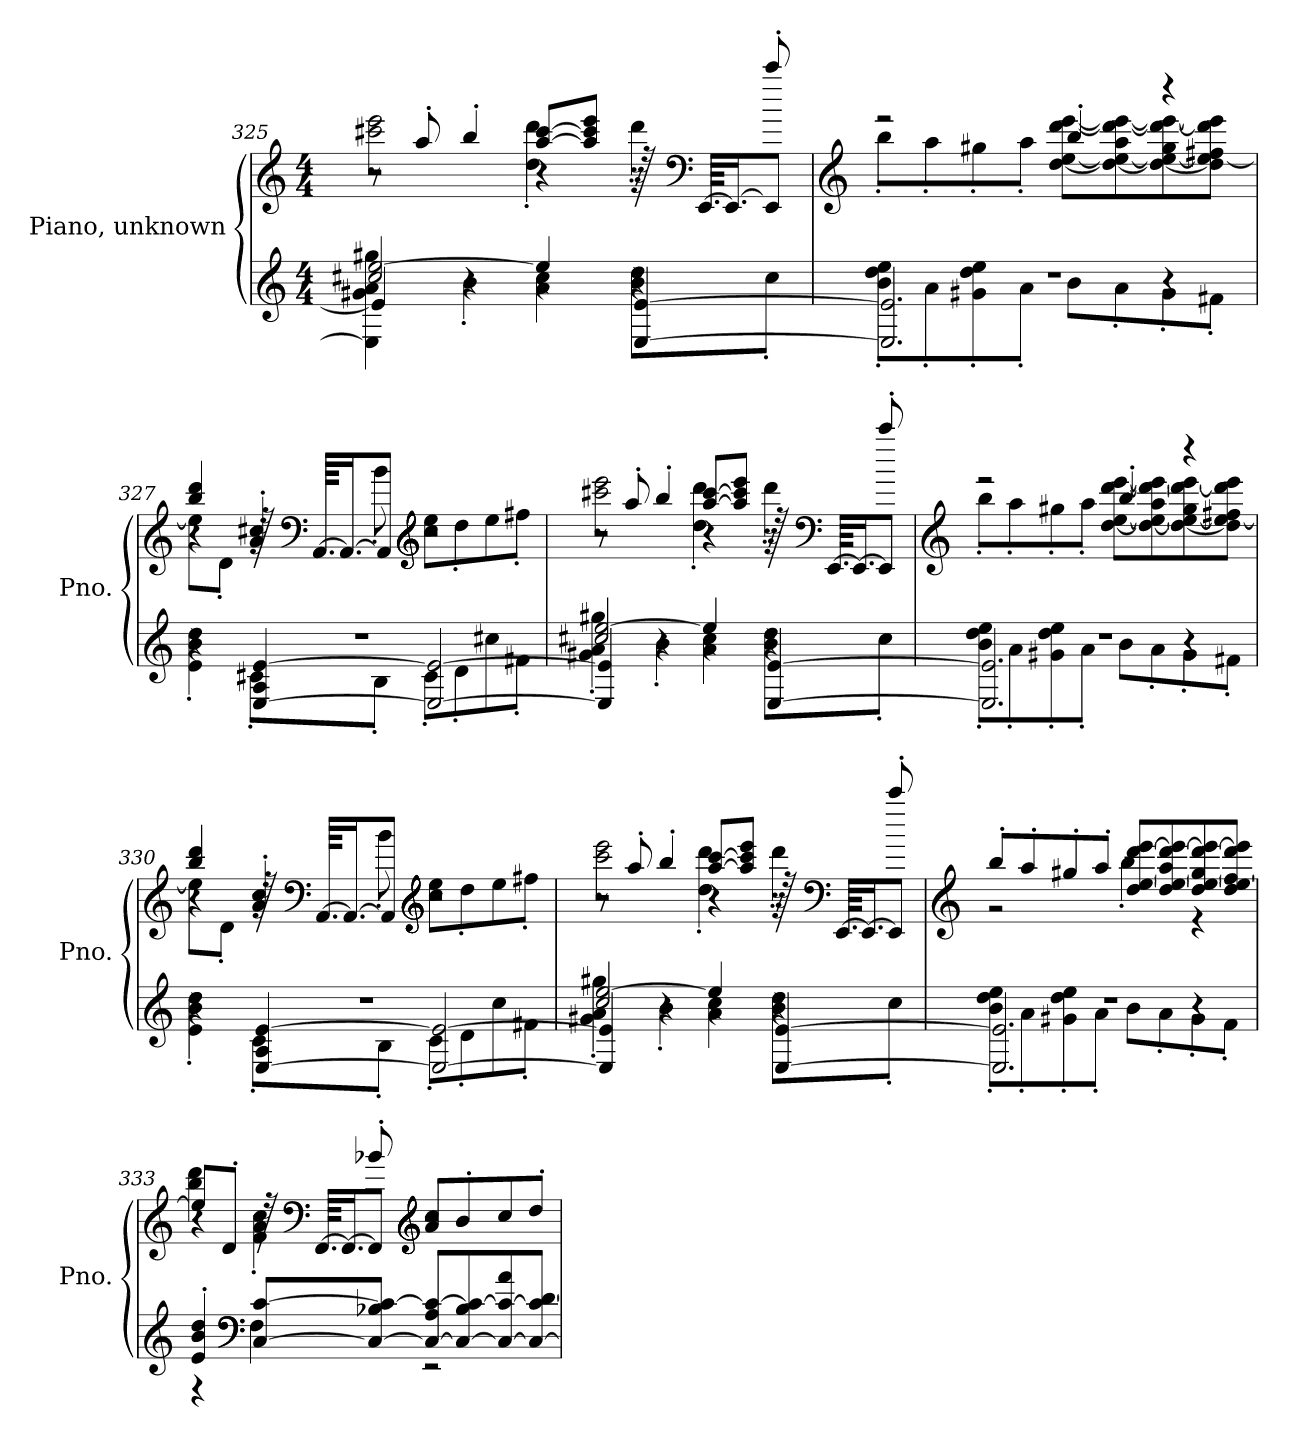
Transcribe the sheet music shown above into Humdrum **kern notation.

**kern	**kern
*part1	*part1
*staff2	*staff1
*I"Piano, unknown	*
*I'Pno.	*
!!LO:LB:g=z
*clefG2	*clefG2
*k[]	*k[]
*M4/4	*M4/4
=325	=325
*^	*^
*	*^	*	*^
2cc#X/ [2ee/	4E\] 4g#X\ 4a\ 4gg#X\	4e/]	8r	2ccc#X\ 2eee\	2r
.	.	.	8aa'/	.	.
.	4b'\	4r	4bb'/	.	.
4ee/]	4a\ 4cc#\	4r	[8aa/ [8ccc#/L	4dd\' 4ddd\'	4r
.	.	.	8aa/] 8ccc#/] 8eee/J	.	.
4r	8b\ 8dd\L	[4E/ [4e/	8r	4ddd'\	128r
*	*	*	*clefF4	*	*
.	.	.	.	.	[64.EE/KKLL
.	.	.	.	.	16.EE/J_
.	8cc#'\J	.	8ccc#'/	.	8EE/J]
*	*	*	*v	*v	*v
=326	=326	=326	=326
*	*	*	*clefG2
*	*	*	*^
1r	8b\' 8dd\' 8ee\'L	2.E/] 2.e/]	2r	8bb'\L
.	8a'\	.	.	8aa'\
.	8g#X\' 8dd\' 8ee\'	.	.	8gg#X'\
.	8a'\J	.	.	8aa'\J
.	8b\L	.	4bb'/	[8dd\ [8ee\ [8ddd\ [8eee\L
.	8a'\	.	.	8dd\_ 8ee\_ 8aa\ 8ddd\_ 8eee\_
.	8g#'\	4r	4r	8dd\_ 8ee\_ 8gg#\ 8ddd\_ 8eee\_
.	8f#X'\J	.	.	8dd\] 8ee\_ 8ff#X\ 8ddd\] 8eee\]J
!!LO:LB:g=z
=327	=327	=327	=327	=327
*	*	*	*	*^
1r	4e\' 4b\' 4dd\'	4r	4bb/ 4ddd/	8ee\L]	4r
.	.	.	.	8d'\J	.
.	8c#X'\L	[4E/ 4A/ [4e/	4a/' 4cc#X/'	8r	128r
*	*	*	*clefF4	*	*
.	.	.	.	.	[64.AA/KKLL
.	.	.	.	.	16.AA/J_
.	8B'\J	.	.	8b'\	8AA/J]
*	*	*	*clefG2	*	*
.	8c#'\L	2E/_ 2e/_	2r	8cc#\ 8ee\L	2r
.	8d'\	.	.	8dd'\	.
.	8cc#X\	.	.	8ee\	.
.	8f#X'\J	.	.	8ff#X'\J	.
=328	=328	=328	=328	=328	=328
2cc#X/ [2ee/	4g#X\' 4a\' 4gg#X\'	4E/] 4e/]	8r	2ccc#X\ 2eee\	2r
.	.	.	8aa'/	.	.
.	4b'\	4r	4bb'/	.	.
4ee/]	4a\ 4cc#\	4r	[8aa/ [8ccc#/L	4dd\' 4ddd\'	4r
.	.	.	8aa/] 8ccc#/] 8eee/J	.	.
4r	8b\ 8dd\L	[4E/ [4e/	8r	4ddd'\	128r
*	*	*	*clefF4	*	*
.	.	.	.	.	[64.EE/KKLL
.	.	.	.	.	16.EE/J_
.	8cc#'\J	.	8ccc#'/	.	8EE/J]
*	*	*	*v	*v	*v
!!LO:LB:g=z
=329	=329	=329	=329
*	*	*	*clefG2
*	*	*	*^
1r	8b\' 8dd\' 8ee\'L	2.E/] 2.e/]	2r	8bb'\L
.	8a'\	.	.	8aa'\
.	8g#X\' 8dd\' 8ee\'	.	.	8gg#X'\
.	8a'\J	.	.	8aa'\J
.	8b\L	.	4bb'/	[8dd\ [8ee\ [8ddd\ [8eee\L
.	8a'\	.	.	8dd\_ 8ee\_ 8aa\ 8ddd\_ 8eee\_
.	8g#'\	4r	4r	8dd\_ 8ee\_ 8gg#\ 8ddd\_ 8eee\_
.	8f#X'\J	.	.	8dd\] 8ee\_ 8ff#X\ 8ddd\] 8eee\]J
=330	=330	=330	=330	=330
*	*	*	*	*^
1r	4e\' 4b\' 4dd\'	4r	4bb/ 4ddd/	8ee\L]	4r
.	.	.	.	8d'\J	.
.	8c'\L	[4E/ 4A/ [4e/	4a/' 4cc/'	8r	128r
*	*	*	*clefF4	*	*
.	.	.	.	.	[64.AA/KKLL
.	.	.	.	.	16.AA/J_
.	8B'\J	.	.	8b'\	8AA/J]
*	*	*	*clefG2	*	*
.	8c'\L	2E/_ 2e/_	2r	8cc\ 8ee\L	2r
.	8d'\	.	.	8dd'\	.
.	8cc\	.	.	8ee\	.
.	8f#X'\J	.	.	8ff#X'\J	.
!!LO:LB:g=z	!!	!!
=331	=331	=331	=331	=331	=331
2cc/ [2ee/	4g#X\' 4a\' 4gg#X\'	4E/] 4e/]	8r	2ccc\ 2eee\	2r
.	.	.	8aa'/	.	.
.	4b'\	4r	4bb'/	.	.
4ee/]	4a\ 4cc\	4r	[8aa/ [8ccc/L	4dd\' 4ddd\'	4r
.	.	.	8aa/] 8ccc/] 8eee/J	.	.
4r	8b\ 8dd\L	[4E/ [4e/	8r	4ddd'\	128r
*	*	*	*clefF4	*	*
.	.	.	.	.	[64.EE/KKLL
.	.	.	.	.	16.EE/J_
.	8cc'\J	.	8ccc'/	.	8EE/J]
*	*	*	*v	*v	*v
=332	=332	=332	=332
*	*	*	*clefG2
*	*	*	*^
1r	8b\' 8dd\' 8ee\'L	2.E/] 2.e/]	8bb'/L	2r
.	8a'\	.	8aa'/	.
.	8g#X\' 8dd\' 8ee\'	.	8gg#X'/	.
.	8a'\J	.	8aa'/J	.
.	8b\L	.	[8dd/ [8ee/ [8ddd/ [8eee/L	4bb'\
.	8a'\	.	8dd/_ 8ee/_ 8aa/ 8ddd/_ 8eee/_	.
.	8g#'\	4r	8dd/_ 8ee/_ 8gg#/ 8ddd/_ 8eee/_	4r
.	8f'\J	.	8dd/] 8ee/_ 8ff/ 8ddd/] 8eee/]J	.
*	*v	*v	*	*
!!LO:PB:g=z
=333	=333	=333	=333
*	*	*	*^
4e/' 4b/' 4dd/'	4r	8ee/L]	4bb\ 4ddd\	4r
.	.	8d'/J	.	.
*clefF4	*	*	*	*
[8C/ [8c/L	4F\	8r	4f\' 4a\' 4cc\'	128r
*	*	*clefF4	*	*
.	.	.	.	[64.FF/KKLL
.	.	.	.	16.FF/J_
8C/_ 8B-X/ 8c/_J	.	8b-X'/	.	8FF/J]
*	*	*clefG2	*	*
8C/_ 8A/ 8c/_L	2r	8a/ 8cc/L	2r	2r
8C/_ 8B-/ 8c/_	.	8b-'/	.	.
8C/_ 8c/_ 8a/	.	8cc/	.	.
8C/_ 8c/_ 8d/J	.	8dd'/J	.	.
*v	*v	*	*	*
*	*v	*v	*v
=	=
*-	*-
